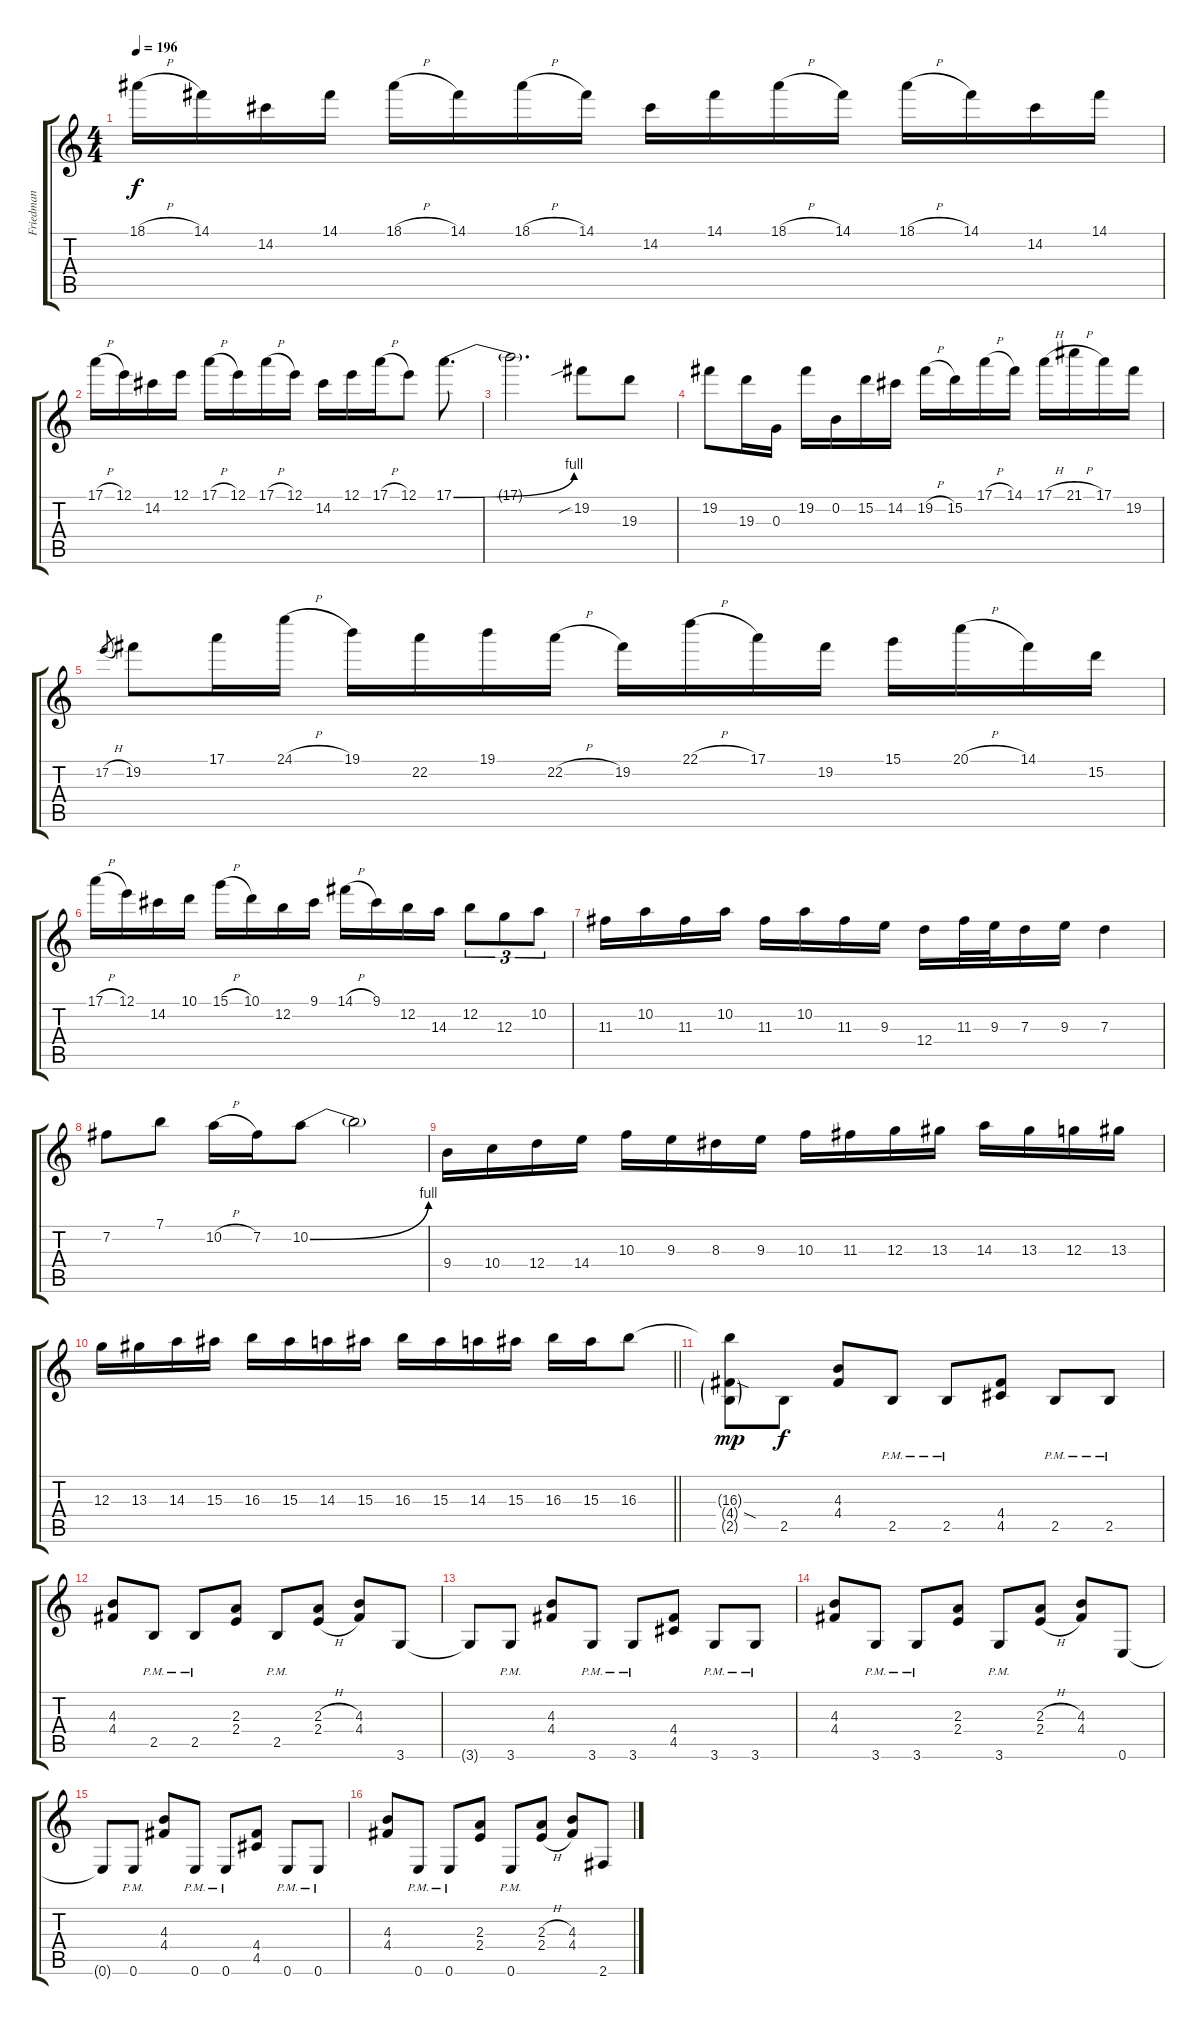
\track ("Friedman" "Friedman") {instrument overdrivenguitar}
\staff {score tabs}
\tuning (E4 B3 G3 D3 A2 E2) {hide}
\ts (4 4)
\tempo 196
\clef g2
\ks c
18.1{h}.16{dy f} 14.1.16 14.2.16 14.1.16 18.1{h}.16 14.1.16 18.1{h}.16 14.1.16 14.2.16 14.1.16 18.1{h}.16 14.1.16 18.1{h}.16 14.1.16 14.2.16 14.1.16 |
17.1{h}.16 12.1.16 14.2.16 12.1.16 17.1{h}.16 12.1.16 17.1{h}.16 12.1.16 14.2.16 12.1.16 17.1{h}.16 12.1.8 17.1{be (bend 0 0 60 4)}.8{d} |
17.1{t}.2{d} 19.2{sib}.8 19.3.8 |
19.2.8 19.3.16 0.3.16 19.2.16 0.2.16 15.2.16 14.2.16 19.2{h}.16 15.2.16 17.1{h}.16 14.1.16 17.1{h}.16 21.1{h}.16 17.1.16 19.2.16 |
17.2{h}.8{gr} 19.2.8 17.1.16 24.1{h}.16 19.1.16 22.2.16 19.1.16 22.2{h}.16 19.2.16 22.1{h}.16 17.1.16 19.2.16 15.1.16 20.1{h}.16 14.1.16 15.2.16 |
17.1{h}.16 12.1.16 14.2.16 10.1.16 15.1{h}.16 10.1.16 12.2.16 9.1.16 14.1{h}.16 9.1.16 12.2.16 14.3.16 12.2.8{tu (3 2)} 12.3.8{tu (3 2)} 10.2.8{tu (3 2)} |
11.3.16 10.2.16 11.3.16 10.2.16 11.3.16 10.2.16 11.3.16 9.3.16 12.4.16 11.3.32 9.3.32 7.3.16 9.3.16 7.3.4 |
7.2.8 7.1.8 10.2{h}.16 7.2.16 10.2{be (bend 0 0 60 4)}.8 10.2{t}.2 |
9.4.16 10.4.16 12.4.16 14.4.16 10.3.16 9.3.16 8.3.16 9.3.16 10.3.16 11.3.16 12.3.16 13.3.16 14.3.16 13.3.16 12.3.16 13.3.16 |
\barLineRight lightlight
12.3.16 13.3.16 14.3.16 15.3.16 16.3.16 15.3.16 14.3.16 15.3.16 16.3.16 15.3.16 14.3.16 15.3.16 16.3.16 15.3.16 16.3.8 |
(16.3{t} 4.4{sod g} 2.5{g}).8{dy mp} 2.5.8{dy f} (4.3 4.4).8 2.5{pm}.8 2.5{pm}.8 (4.4 4.5).8 2.5{pm}.8 2.5{pm}.8 |
(4.3 4.4).8 2.5{pm}.8 2.5{pm}.8 (2.3 2.4).8 2.5{pm}.8 (2.3{h} 2.4{h}).8 (4.3 4.4).8 3.6.8 |
3.6{t}.8 3.6{pm}.8 (4.3 4.4).8 3.6{pm}.8 3.6{pm}.8 (4.4 4.5).8 3.6{pm}.8 3.6{pm}.8 |
(4.3 4.4).8 3.6{pm}.8 3.6{pm}.8 (2.3 2.4).8 3.6{pm}.8 (2.3{h} 2.4{h}).8 (4.3 4.4).8 0.6.8 |
0.6{t}.8 0.6{pm}.8 (4.3 4.4).8 0.6{pm}.8 0.6{pm}.8 (4.4 4.5).8 0.6{pm}.8 0.6{pm}.8 |
(4.3 4.4).8 0.6{pm}.8 0.6{pm}.8 (2.3 2.4).8 0.6{pm}.8 (2.3{h} 2.4{h}).8 (4.3 4.4).8 2.6.8
